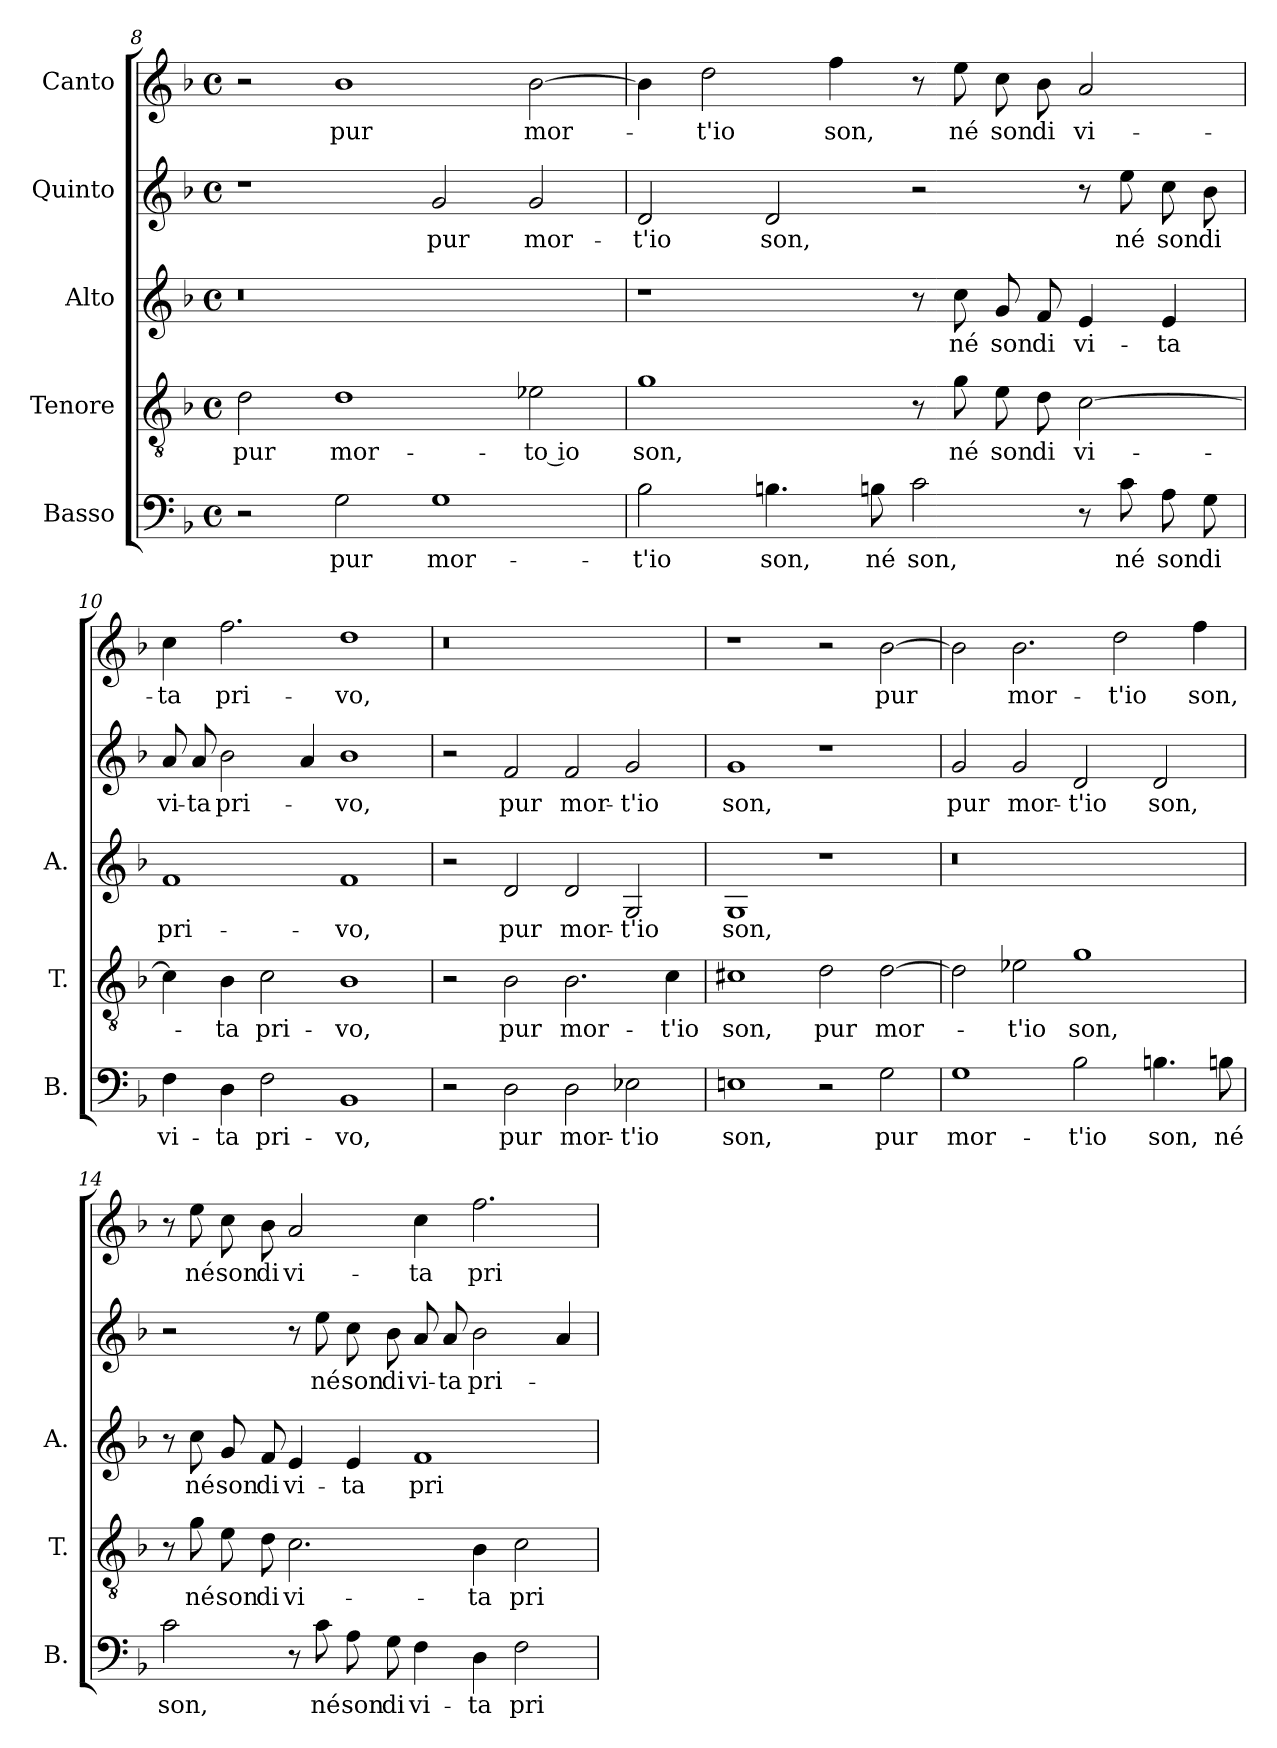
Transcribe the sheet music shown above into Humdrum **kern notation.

**kern	**text	**kern	**text	**kern	**text	**kern	**text	**kern	**text
*part5	*part5	*part4	*part4	*part3	*part3	*part2	*part2	*part1	*part1
*staff5	*staff5	*staff4	*staff4	*staff3	*staff3	*staff2	*staff2	*staff1	*staff1
*I"Basso	*	*I"Tenore	*	*I"Alto	*	*I"Quinto	*	*I"Canto	*
*I'B.	*	*I'T.	*	*I'A.	*	*	*	*	*
*clefF4	*	*clefGv2	*	*clefG2	*	*clefG2	*	*clefG2	*
*k[b-]	*	*k[b-]	*	*k[b-]	*	*k[b-]	*	*k[b-]	*
*F:	*	*F:	*	*F:	*	*F:	*	*F:	*
*M4/4	*	*M4/4	*	*M4/4	*	*M4/4	*	*M4/4	*
*met(c)	*	*met(c)	*	*met(c)	*	*met(c)	*	*met(c)	*
=8	=8	=8	=8	=8	=8	=8	=8	=8	=8
!	!	!	!	!LO:N:vis=0	!	!	!	!	!
2r	.	2d\	pur	1r	.	1r	.	2r	.
2G\	pur	1d\	mor-	.	.	.	.	1b-\	pur
1G\	mor-	.	.	1ryy	.	2g/	pur	.	.
.	.	2e-X\	-to io	.	.	2g/	mor-	[2b-\	mor-
=9	=9	=9	=9	=9	=9	=9	=9	=9	=9
2B-\	-t'io	1g\	son,	1r	.	2d/	-t'io	4b-\]	.
.	.	.	.	.	.	.	.	2dd\	-t'io
4.Bn\	son,	.	.	.	.	2d/	son,	.	.
.	.	.	.	.	.	.	.	4ff\	son,
8Bn\	né	.	.	.	.	.	.	.	.
2c\	son,	8r	.	8r	.	2r	.	8r	.
.	.	8g\	né	8cc\	né	.	.	8ee\	né
.	.	8e\	son	8g/	son	.	.	8cc\	son
.	.	8d\	di	8f/	di	.	.	8b-\	di
8r	.	[2c\	vi-	4e/	vi-	8r	.	2a/	vi-
8c\	né	.	.	.	.	8ee\	né	.	.
8A\	son	.	.	4e/	-ta	8cc\	son	.	.
8G\	di	.	.	.	.	8b-\	di	.	.
=10	=10	=10	=10	=10	=10	=10	=10	=10	=10
4F\	vi-	4c\]	.	1f/	pri-	8a/	vi-	4cc\	-ta
.	.	.	.	.	.	8a/	-ta	.	.
4D\	-ta	4B-\	-ta	.	.	2b-\	pri-	2.ff\	pri-
2F\	pri-	2c\	pri-	.	.	.	.	.	.
.	.	.	.	.	.	4a/	.	.	.
1BB-/	-vo,	1B-\	-vo,	1f/	-vo,	1b-\	-vo,	1dd\	-vo,
=11	=11	=11	=11	=11	=11	=11	=11	=11	=11
!	!	!	!	!	!	!	!	!LO:N:vis=0	!
2r	.	2r	.	2r	.	2r	.	1r	.
2D\	pur	2B-\	pur	2d/	pur	2f/	pur	.	.
2D\	mor-	2.B-\	mor-	2d/	mor-	2f/	mor-	1ryy	.
2E-X\	-t'io	.	.	2G/	-t'io	2g/	-t'io	.	.
.	.	4c\	-t'io	.	.	.	.	.	.
=12	=12	=12	=12	=12	=12	=12	=12	=12	=12
1En\	son,	1c#X\	son,	1G/	son,	1g/	son,	1r	.
2r	.	2d\	pur	1r	.	1r	.	2r	.
2G\	pur	[2d\	mor-	.	.	.	.	[2b-\	pur
=13	=13	=13	=13	=13	=13	=13	=13	=13	=13
!	!	!	!	!LO:N:vis=0	!	!	!	!	!
1G\	mor-	2d\]	.	1r	.	2g/	pur	2b-\]	.
.	.	2e-X\	-t'io	.	.	2g/	mor-	2.b-\	mor-
2B-\	-t'io	1g\	son,	1ryy	.	2d/	-t'io	.	.
.	.	.	.	.	.	.	.	2dd\	-t'io
4.Bn\	son,	.	.	.	.	2d/	son,	.	.
.	.	.	.	.	.	.	.	4ff\	son,
8Bn\	né	.	.	.	.	.	.	.	.
=14	=14	=14	=14	=14	=14	=14	=14	=14	=14
2c\	son,	8r	.	8r	.	2r	.	8r	.
.	.	8g\	né	8cc\	né	.	.	8ee\	né
.	.	8e\	son	8g/	son	.	.	8cc\	son
.	.	8d\	di	8f/	di	.	.	8b-\	di
8r	.	2.c\	vi-	4e/	vi-	8r	.	2a/	vi-
8c\	né	.	.	.	.	8ee\	né	.	.
8A\	son	.	.	4e/	-ta	8cc\	son	.	.
8G\	di	.	.	.	.	8b-\	di	.	.
4F\	vi-	.	.	1f/	pri-	8a/	vi-	4cc\	-ta
.	.	.	.	.	.	8a/	-ta	.	.
4D\	-ta	4B-\	-ta	.	.	2b-\	pri-	2.ff\	pri-
2F\	pri-	2c\	pri-	.	.	.	.	.	.
.	.	.	.	.	.	4a/	.	.	.
=	=	=	=	=	=	=	=	=	=
*-	*-	*-	*-	*-	*-	*-	*-	*-	*-
